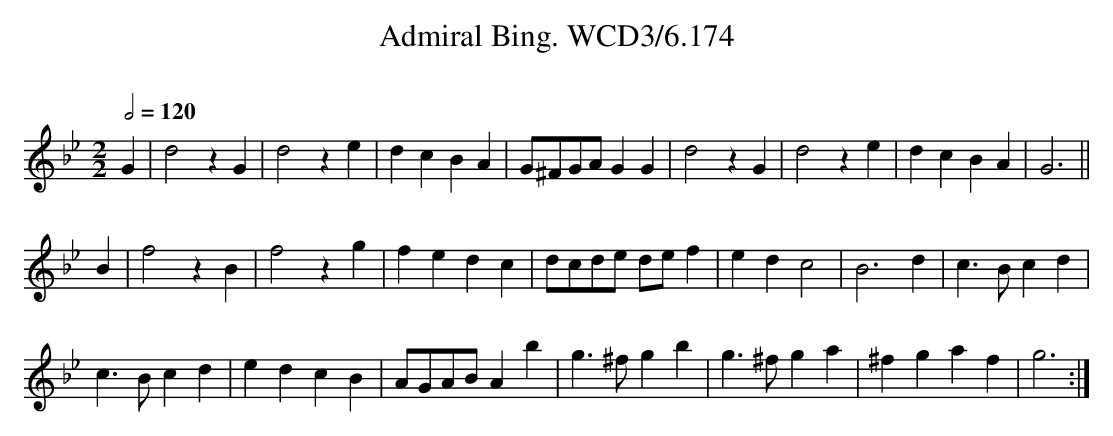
X:1
T:Admiral Bing. WCD3/6.174
O:
M:2/2
L:1/8
Q:1/2=120
K:Gm
G2|d4 z2G2|d4 z2e2|d2c2B2A2|G^FGA G2G2|d4 z2G2|d4 z2e2|d2c2B2A2|G6||
B2|f4 z2B2|f4 z2g2|f2e2d2c2|dcde de f2|e2d2 c4|B6d2|c3 B c2d2|
c3 B c2d2|e2d2c2B2|AGAB A2b2|g3 ^f g2 b2|g3 ^f g2 a2|^f2g2a2f2|g6:|
